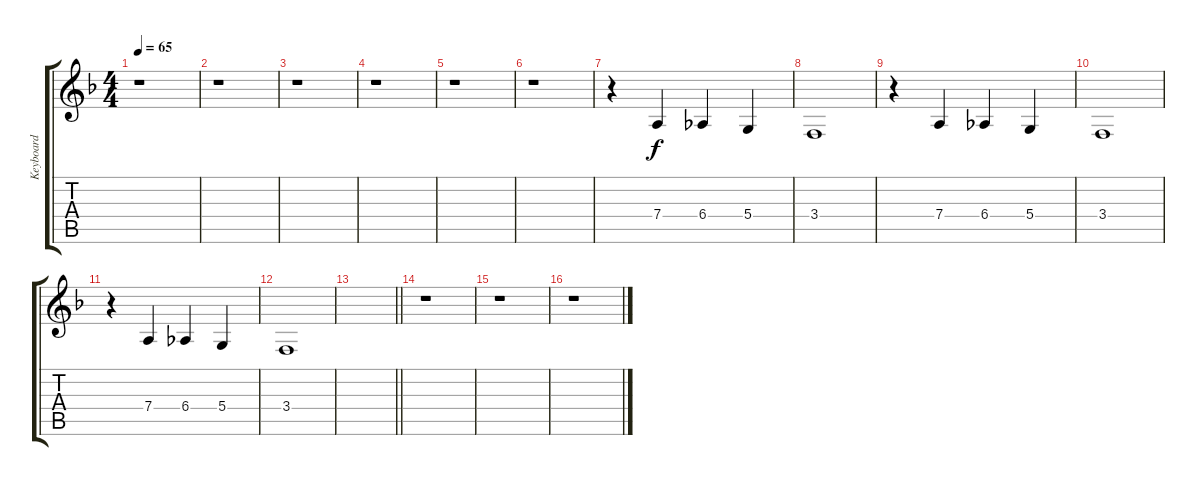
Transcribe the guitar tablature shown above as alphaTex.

\track ("Keyboard" "Keyboard") {instrument acousticgrandpiano}
\staff {score tabs}
\tuning (E4 B3 G3 D3 A2 D2) {hide}
\ts (4 4)
\tempo 65
\clef g2
\ks f
r.1{dy f} |
r.1 |
r.1 |
r.1 |
r.1 |
r.1 |
r.4 7.4.4 6.4.4 5.4.4 |
3.4.1 |
r.4 7.4.4 6.4.4 5.4.4 |
3.4.1 |
r.4 7.4.4 6.4.4 5.4.4 |
3.4.1 |
\barLineRight lightlight
|
r.1 |
r.1 |
r.1
